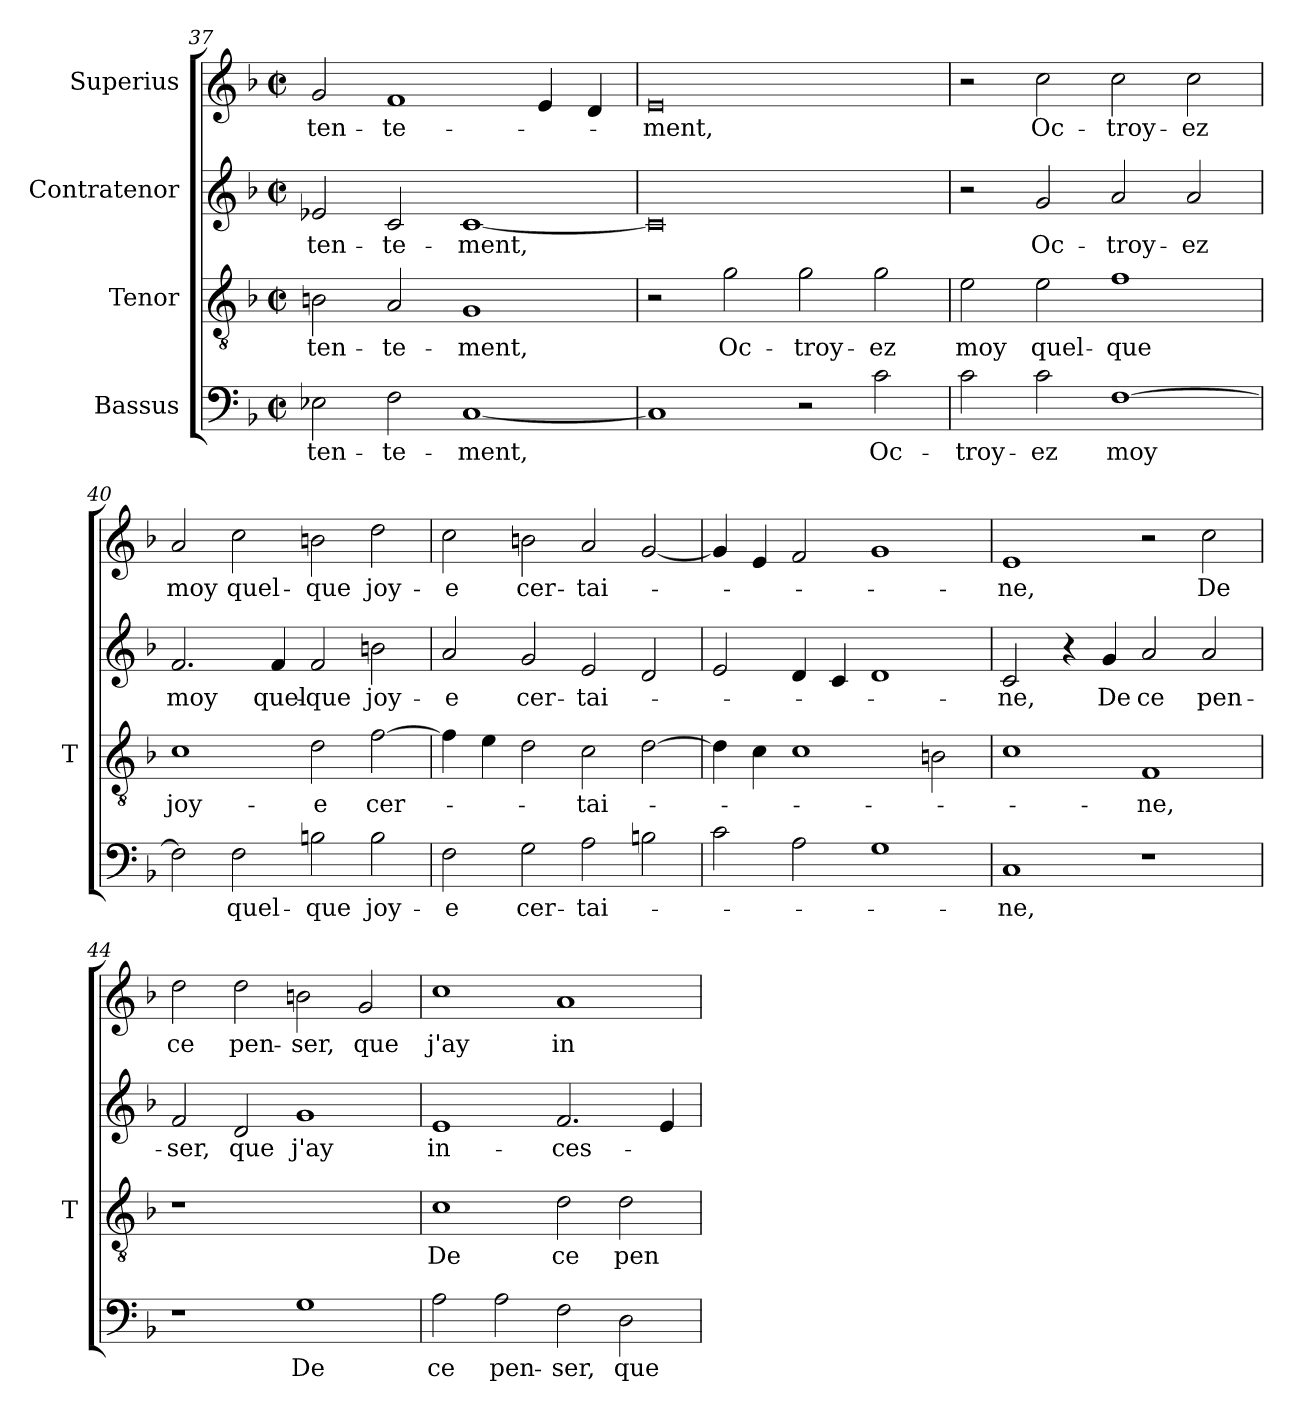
**kern	**text	**kern	**text	**kern	**text	**kern	**text
*part4	*part4	*part3	*part3	*part2	*part2	*part1	*part1
*staff4	*staff4	*staff3	*staff3	*staff2	*staff2	*staff1	*staff1
*I"Bassus	*	*I"Tenor	*	*I"Contratenor	*	*I"Superius	*
*	*	*I'T	*	*	*	*	*
*clefF4	*	*clefGv2	*	*clefG2	*	*clefG2	*
*k[b-]	*	*k[b-]	*	*k[b-]	*	*k[b-]	*
*F:	*	*F:	*	*F:	*	*F:	*
*M2/2	*	*M2/2	*	*M2/2	*	*M2/2	*
*met(c|)	*	*met(c|)	*	*met(c|)	*	*met(c|)	*
=37	=37	=37	=37	=37	=37	=37	=37
2E-X	ten-	2B	ten-	2e-X	ten-	2g	ten-
2F	te-	2A	te-	2c	te-	1f	te-
[1C	-ment,	1G	-ment,	[1c	-ment,	.	.
.	.	.	.	.	.	4e	.
.	.	.	.	.	.	4d	.
=38	=38	=38	=38	=38	=38	=38	=38
1C]	.	2r	.	0c]	.	0e	-ment,
.	.	2g	Oc-	.	.	.	.
2r	.	2g	troy-	.	.	.	.
2c	Oc-	2g	-ez	.	.	.	.
!!LO:PB:g=z
=39	=39	=39	=39	=39	=39	=39	=39
2c	troy-	2e	-moy	2r	.	2r	.
2c	-ez	2e	quel-	2g	Oc-	2cc	Oc-
[1F	-moy	1f	-que	2a	troy-	2cc	troy-
.	.	.	.	2a	-ez	2cc	-ez
=40	=40	=40	=40	=40	=40	=40	=40
2F]	.	1c	joy-	2.f	-moy	2a	-moy
2F	quel-	.	.	.	.	2cc	quel-
.	.	.	.	4f	quel-	.	.
2B	-que	2d	-e	2f	-que	2b	-que
2B	joy-	[2f	cer-	2b	joy-	2dd	joy-
=41	=41	=41	=41	=41	=41	=41	=41
2F	-e	4f]	.	2a	-e	2cc	-e
.	.	4e	.	.	.	.	.
2G	cer-	2d	.	2g	cer-	2b	cer-
2A	tai-	2c	tai-	2e	tai-	2a	tai-
2B	.	[2d	.	2d	.	[2g	.
=42	=42	=42	=42	=42	=42	=42	=42
2c	.	4d]	.	2e	.	4g]	.
.	.	4c	.	.	.	4e	.
2A	.	1c	.	4d	.	2f	.
.	.	.	.	4c	.	.	.
1G	.	.	.	1d	.	1g	.
.	.	2Bn	.	.	.	.	.
=43	=43	=43	=43	=43	=43	=43	=43
1C	-ne,	1c	.	2c	-ne,	1e	-ne,
.	.	.	.	4r	.	.	.
.	.	.	.	4g	-De	.	.
1r	.	1F	-ne,	2a	-ce	2r	.
.	.	.	.	2a	pen-	2cc	-De
!!LO:LB:g=z
=44	=44	=44	=44	=44	=44	=44	=44
1r	.	1r	.	2f	-ser,	2dd	-ce
.	.	.	.	2d	-que	2dd	pen-
1G	-De	1ryy	.	1g	-j'ay	2b	-ser,
.	.	.	.	.	.	2g	-que
=45	=45	=45	=45	=45	=45	=45	=45
2A	-ce	1c	-De	1e	in-	1cc	-j'ay
2A	pen-	.	.	.	.	.	.
2F	-ser,	2d	-ce	2.f	ces-	1a	in-
2D	-que	2d	pen-	.	.	.	.
.	.	.	.	4e	.	.	.
=	=	=	=	=	=	=	=
*-	*-	*-	*-	*-	*-	*-	*-
